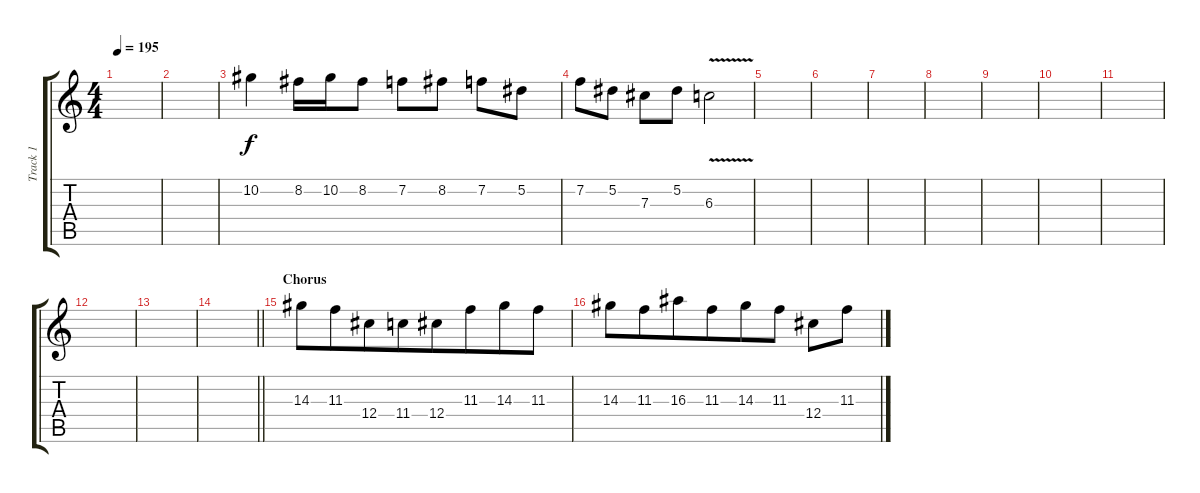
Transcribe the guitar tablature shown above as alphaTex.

\track ("Track 1" "Track 1") {instrument acousticguitarnylon}
\staff {score tabs}
\tuning (Eb4 Bb3 Gb3 Db3 Ab2 Db2) {hide}
\ts (4 4)
\tempo 195
\clef g2
\ks c
|
|
10.2.4 8.2.16{beam merge} 10.2.16 8.2.8 7.2.8 8.2.8 7.2.8 5.2.8 |
7.2.8 5.2.8 7.3.8 5.2.8{beam merge} 6.3{v}.2 |
|
|
|
|
|
|
|
|
|
\barLineRight lightlight
|
\section ("" "Chorus")
14.3.8{beam merge} 11.3.8{beam merge} 12.4.8 11.4.8{beam merge} 12.4.8{beam merge} 11.3.8{beam merge} 14.3.8 11.3.8 |
14.3.8 11.3.8{beam merge} 16.3.8 11.3.8{beam merge} 14.3.8 11.3.8 12.4.8 11.3.8
